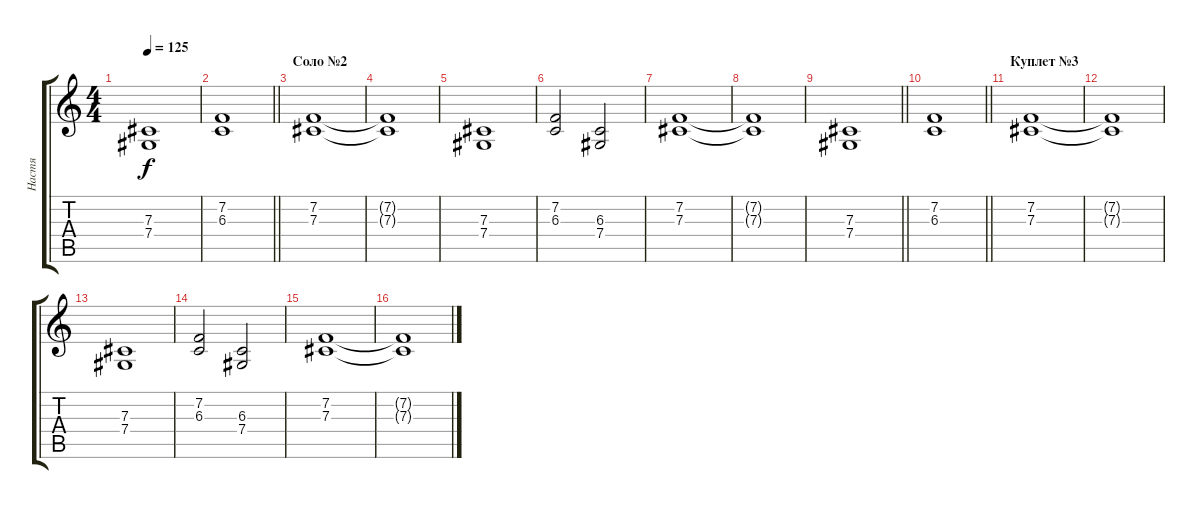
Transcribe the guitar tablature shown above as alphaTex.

\track ("Настя" "Настя") {instrument stringensemble1}
\staff {score tabs}
\tuning (Eb4 Bb3 Gb3 Db3 Ab2 Eb2) {hide}
\ts (4 4)
\tempo 125
\clef g2
\ks c
(7.3 7.4).1{dy f} |
\barLineRight lightlight
(7.2 6.3).1 |
\section ("" "Соло №2")
(7.2 7.3).1 |
(7.2{t} 7.3{t}).1 |
(7.3 7.4).1 |
(7.2 6.3).2 (6.3 7.4).2 |
(7.2 7.3).1 |
(7.2{t} 7.3{t}).1 |
\barLineRight lightlight
(7.3 7.4).1 |
\barLineRight lightlight
(7.2 6.3).1 |
\section ("" "Куплет №3")
(7.2 7.3).1 |
(7.2{t} 7.3{t}).1 |
(7.3 7.4).1 |
(7.2 6.3).2 (6.3 7.4).2 |
(7.2 7.3).1 |
(7.2{t} 7.3{t}).1
